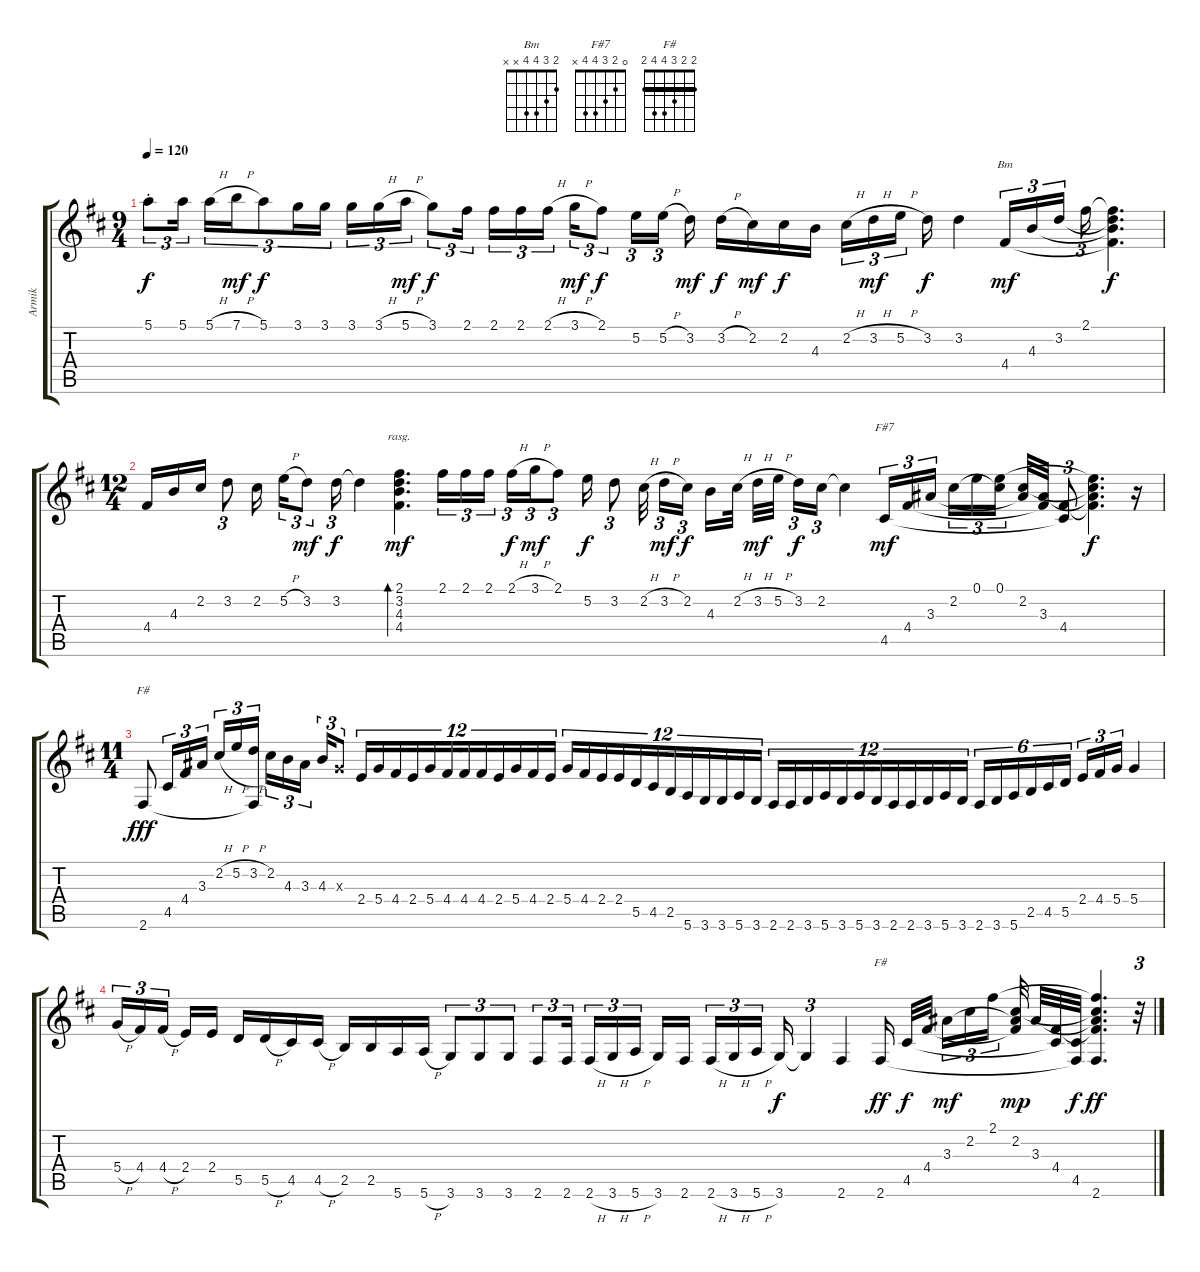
\track ("Armik" "Armik") {instrument acousticguitarnylon}
\staff {score tabs}
\tuning (E4 B3 G3 D3 A2 E2) {hide}
\chord ("Bm" 2 3 4 4 x x)
\chord ("F#7" 0 2 3 4 4 x)
\chord ("F#" x 2 3 4 4 2) {barre 2}
\chord ("F#" 2 2 3 4 4 2) {barre 2}
\ts (9 4)
\tempo 120
\clef g2
\ks bminor
5.1{st}.8{tu (3 2) dy f} 5.1.16{tu (3 2) beam splitsecondary} 5.1{h}.16{tu (3 2)} 7.1{h}.16{tu (3 2) dy mf} 5.1.8{tu (3 2) dy f} 3.1.16{tu (3 2)} 3.1.16{tu (3 2) beam splitsecondary} 3.1.16{tu (3 2)} 3.1{h}.16{tu (3 2)} 5.1{h}.16{tu (3 2) dy mf} 3.1.8{tu (3 2) dy f} 2.1.16{tu (3 2) beam splitsecondary} 2.1.16{tu (3 2)} 2.1.16{tu (3 2)} 2.1{h}.16{tu (3 2)} 3.1{h}.16{tu (3 2) dy mf} 2.1.8{tu (3 2) dy f} 5.2.16{tu (3 2)} 5.2{h}.16{tu (3 2) beam splitsecondary} 3.2.16{dy mf} 3.2{h}.16{dy f} 2.2.16{dy mf} 2.2.16{dy f} 4.3.16{beam splitsecondary} 2.2{h}.16{tu (3 2)} 3.2{h}.16{tu (3 2) dy mf} 5.2{h}.16{tu (3 2) beam splitsecondary} 3.2.16{dy f} 3.2.4 4.4.16{tu (3 2) ch "Bm" dy mf} 4.3.16{tu (3 2)} 3.2.16{tu (3 2) beam splitsecondary} 2.1.16{tu (3 2)} (2.1{t} 3.2{t} 4.3{t} 4.4{t}).4{d dy f} |
\ts (12 4)
4.4.16 4.3.16 2.2.16 3.2.8{tu (3 2)} 2.2.16{beam splitsecondary} 5.2{h}.16{tu (3 2)} 3.2.8{tu (3 2) dy mf} 3.2.16{tu (3 2) dy f} 3.2{t}.4 (2.1 3.2 4.3 4.4).4{d bd 240 rasg ii dy mf} 2.1.16{tu (3 2)} 2.1.16{tu (3 2)} 2.1.16{tu (3 2) beam splitsecondary} 2.1{h}.16{tu (3 2) dy f} 3.1{h}.16{tu (3 2) dy mf} 2.1.8{tu (3 2)} 5.2.16{dy f} 3.2.8{tu (3 2)} 2.2{h}.32{beam splitsecondary} 3.2{h}.16{tu (3 2) dy mf} 2.2.16{tu (3 2) dy f beam splitsecondary} 4.3.16 2.2{h}.32 3.2{h}.32{dy mf} 5.2{h}.32{beam splitsecondary} 3.2.16{tu (3 2) dy f} 2.2.16{tu (3 2)} 2.2{t}.4 4.5.16{tu (3 2) ch "F#7" dy mf} 4.4.16{tu (3 2)} 3.3.16{tu (3 2) beam splitsecondary} 2.2.16{tu (3 2)} 0.1.16{tu (3 2)} (0.1 2.2{t}).16{tu (3 2) beam splitsecondary} (2.2 3.3{t}).32 (3.3 4.4{t}).32 (4.4 4.5{t}).8{tu (3 2)} (0.1{t} 2.2{t} 3.3{t} 4.4{t}).4{d dy f} r.16 |
\ts (11 4)
2.6.8{ch "F#" dy fff} 4.5.16{tu (3 2)} 4.4.16{tu (3 2)} 3.3.16{tu (3 2)} 2.2{h}.16{tu (3 2)} 5.2{h}.16{tu (3 2)} (3.2{h} 2.6{t}).16{tu (3 2) beam splitsecondary} 2.2.16{tu (3 2)} 4.3.16{tu (3 2)} 3.3.16{tu (3 2)} 4.3.16{tu (3 2)} 0.3{x}.8{tu (3 2)} 2.4.16{tu (12 8)} 5.4.16{tu (12 8)} 4.4.16{tu (12 8)} 2.4.16{tu (12 8)} 5.4.16{tu (12 8)} 4.4.16{tu (12 8) beam splitsecondary} 4.4.16{tu (12 8)} 4.4.16{tu (12 8)} 2.4.16{tu (12 8)} 5.4.16{tu (12 8)} 4.4.16{tu (12 8)} 2.4.16{tu (12 8) beam splitsecondary} 5.4.16{tu (12 8)} 4.4.16{tu (12 8)} 2.4.16{tu (12 8)} 2.4.16{tu (12 8)} 5.5.16{tu (12 8)} 4.5.16{tu (12 8) beam splitsecondary} 2.5.16{tu (12 8)} 5.6.16{tu (12 8)} 3.6.16{tu (12 8)} 3.6.16{tu (12 8)} 5.6.16{tu (12 8)} 3.6.16{tu (12 8) beam splitsecondary} 2.6.16{tu (12 8)} 2.6.16{tu (12 8)} 3.6.16{tu (12 8)} 5.6.16{tu (12 8)} 3.6.16{tu (12 8)} 5.6.16{tu (12 8) beam splitsecondary} 3.6.16{tu (12 8)} 2.6.16{tu (12 8)} 2.6.16{tu (12 8)} 3.6.16{tu (12 8)} 5.6.16{tu (12 8)} 3.6.16{tu (12 8) beam splitsecondary} 2.6.16{tu (6 4)} 3.6.16{tu (6 4)} 5.6.16{tu (6 4)} 2.5.16{tu (6 4)} 4.5.16{tu (6 4)} 5.5.16{tu (6 4) beam splitsecondary} 2.4.16{tu (3 2)} 4.4.16{tu (3 2)} 5.4.16{tu (3 2)} 5.4.4 |
5.4{h}.16{tu (3 2)} 4.4.16{tu (3 2)} 4.4{h}.16{tu (3 2) beam splitsecondary} 2.4.16 2.4.16 5.5.16 5.5{h}.16 4.5.16 4.5{h}.16 2.5.16 2.5.16 5.6.16 5.6{h}.16 3.6.8{tu (3 2)} 3.6.8{tu (3 2)} 3.6.8{tu (3 2)} 2.6.8{tu (3 2)} 2.6.16{tu (3 2) beam splitsecondary} 2.6{h}.16{tu (3 2)} 3.6{h}.16{tu (3 2)} 5.6{h}.16{tu (3 2)} 3.6.16 2.6.16{beam splitsecondary} 2.6{h}.16{tu (3 2)} 3.6{h}.16{tu (3 2)} 5.6{h}.16{tu (3 2)} 3.6.16{dy f} 3.6{t}.4{tu (3 2)} 2.6.4 2.6.16{ch "F#" dy ff} 4.5.32{dy f} 4.4.32{beam splitsecondary} 3.3.16{tu (3 2) dy mf} 2.2.16{tu (3 2)} 2.1.16{tu (3 2) beam splitsecondary} (2.2 3.3{t} 4.4{t}).32{dy mp} 3.3.32 (4.4 4.5{t}).32 (4.5 2.6{t}).32{dy f} (2.1{t} 2.2{t} 3.3{t} 4.4{t} 2.6).4{d dy ff} r.32{tu (3 2)}
